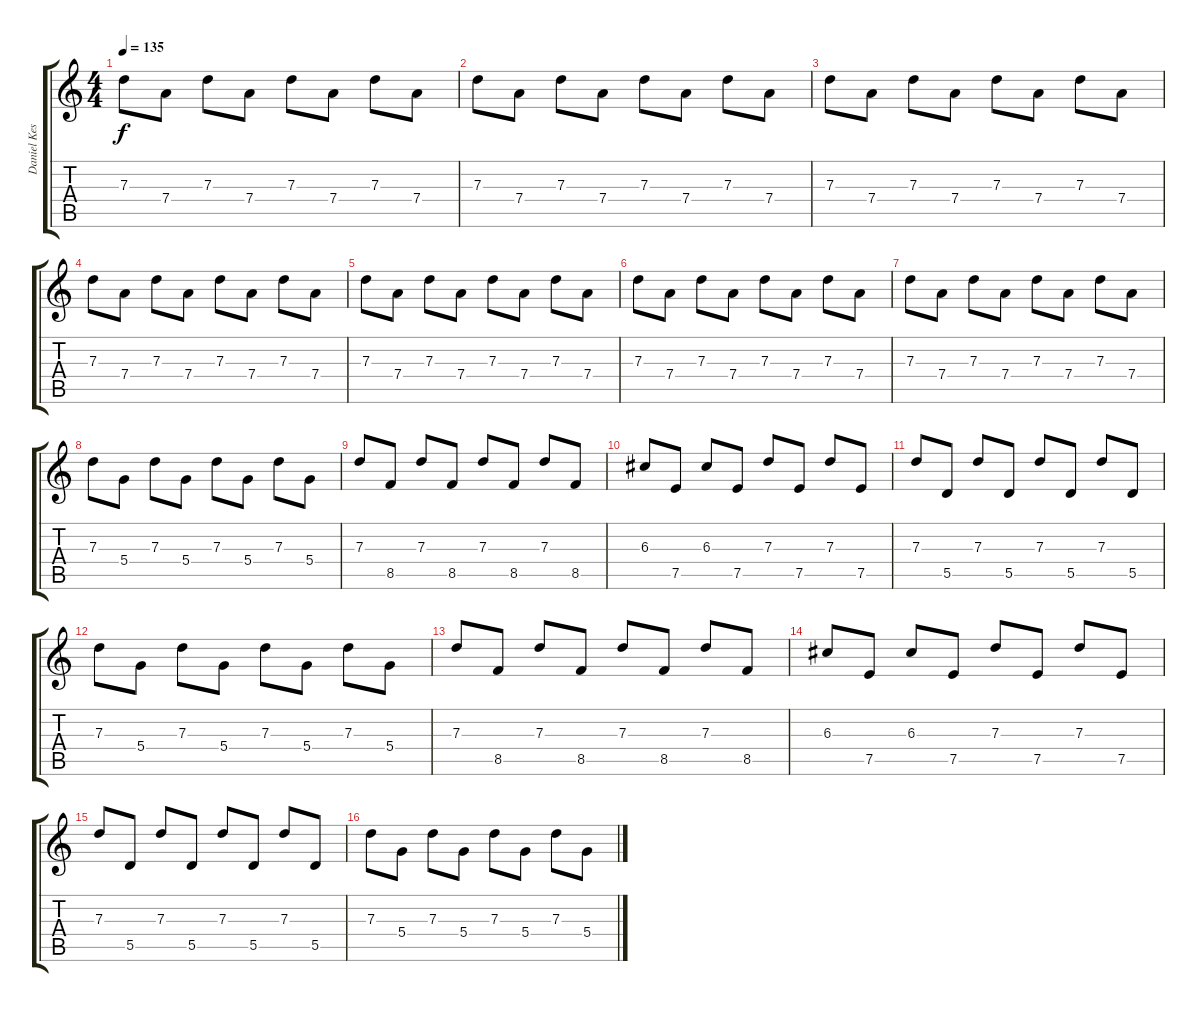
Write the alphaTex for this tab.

\track ("Daniel Kessler" "Daniel Kes") {instrument overdrivenguitar}
\staff {score tabs}
\tuning (E4 B3 G3 D3 A2 E2) {hide}
\ts (4 4)
\tempo 135
\clef g2
\ks c
7.3.8{dy f} 7.4.8 7.3.8 7.4.8 7.3.8 7.4.8 7.3.8 7.4.8 |
7.3.8 7.4.8 7.3.8 7.4.8 7.3.8 7.4.8 7.3.8 7.4.8 |
7.3.8 7.4.8 7.3.8 7.4.8 7.3.8 7.4.8 7.3.8 7.4.8 |
7.3.8 7.4.8 7.3.8 7.4.8 7.3.8 7.4.8 7.3.8 7.4.8 |
7.3.8 7.4.8 7.3.8 7.4.8 7.3.8 7.4.8 7.3.8 7.4.8 |
7.3.8 7.4.8 7.3.8 7.4.8 7.3.8 7.4.8 7.3.8 7.4.8 |
7.3.8 7.4.8 7.3.8 7.4.8 7.3.8 7.4.8 7.3.8 7.4.8 |
7.3.8 5.4.8 7.3.8 5.4.8 7.3.8 5.4.8 7.3.8 5.4.8 |
7.3.8 8.5.8 7.3.8 8.5.8 7.3.8 8.5.8 7.3.8 8.5.8 |
6.3.8 7.5.8 6.3.8 7.5.8 7.3.8 7.5.8 7.3.8 7.5.8 |
7.3.8 5.5.8 7.3.8 5.5.8 7.3.8 5.5.8 7.3.8 5.5.8 |
7.3.8 5.4.8 7.3.8 5.4.8 7.3.8 5.4.8 7.3.8 5.4.8 |
7.3.8 8.5.8 7.3.8 8.5.8 7.3.8 8.5.8 7.3.8 8.5.8 |
6.3.8 7.5.8 6.3.8 7.5.8 7.3.8 7.5.8 7.3.8 7.5.8 |
7.3.8 5.5.8 7.3.8 5.5.8 7.3.8 5.5.8 7.3.8 5.5.8 |
7.3.8 5.4.8 7.3.8 5.4.8 7.3.8 5.4.8 7.3.8 5.4.8
